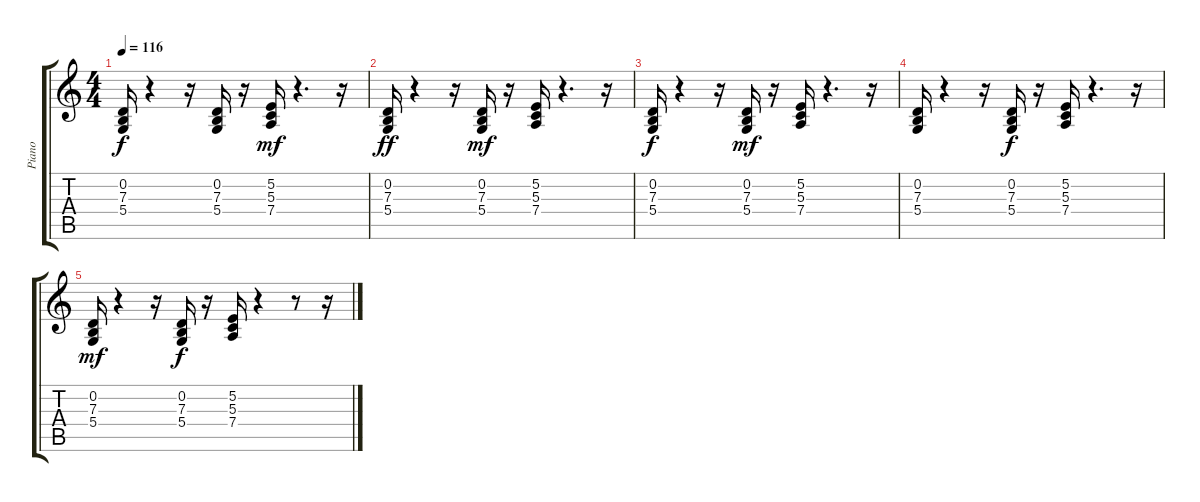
\track ("Piano   " "Piano   ") {instrument brightacousticpiano}
\staff {score tabs}
\tuning (E4 B3 G3 D3 A2 E2) {hide}
\ts (4 4)
\tempo 116
\clef g2
\ks c
(0.2 7.3 5.4).16{dy f volume 10} r.4 r.16 (0.2 7.3 5.4).16{volume 9} r.16 (5.2 5.3 7.4).16{dy mf volume 9} r.4{d} r.16 |
(0.2 7.3 5.4).16{dy ff volume 8} r.4 r.16 (0.2 7.3 5.4).16{dy mf volume 7} r.16 (5.2 5.3 7.4).16{volume 7} r.4{d} r.16 |
(0.2 7.3 5.4).16{dy f volume 6} r.4 r.16 (0.2 7.3 5.4).16{dy mf volume 5} r.16 (5.2 5.3 7.4).16{volume 5} r.4{d} r.16 |
(0.2 7.3 5.4).16{volume 4} r.4 r.16 (0.2 7.3 5.4).16{dy f volume 3} r.16 (5.2 5.3 7.4).16{volume 3} r.4{d} r.16 |
(0.2 7.3 5.4).16{dy mf volume 2} r.4 r.16 (0.2 7.3 5.4).16{dy f volume 1} r.16 (5.2 5.3 7.4).16{volume 1} r.4 r.8 r.16
